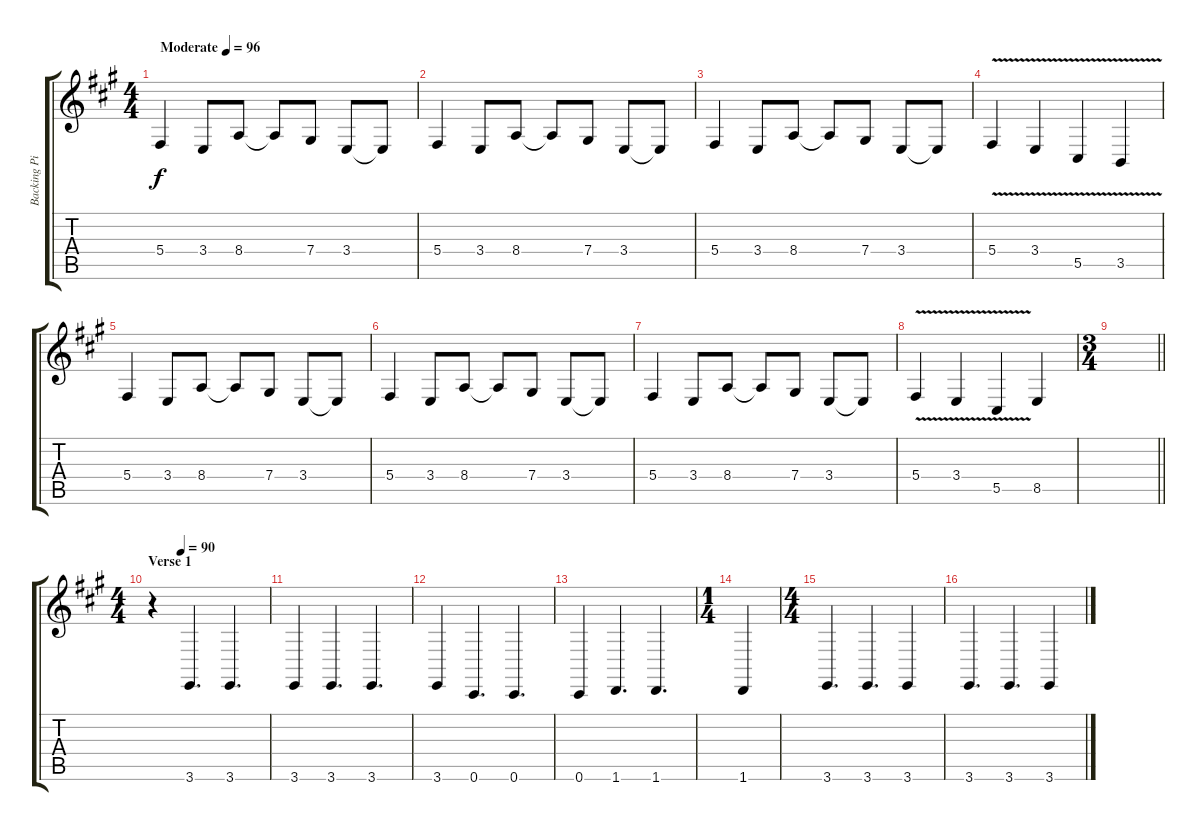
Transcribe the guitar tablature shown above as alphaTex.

\track ("Backing Piano (Added Harmony)" "Backing Pi") {instrument brightacousticpiano}
\staff {score tabs}
\tuning (Eb4 Bb3 Gb3 Db3 Ab2 Db2) {hide}
\ts (4 4)
\tempo (96 "Moderate")
\clef g2
\ks f#minor
5.4.4{dy f instrument brightacousticpiano} 3.4.8 8.4.8 8.4{t}.8 7.4.8 3.4.8 3.4{t}.8 |
5.4.4 3.4.8 8.4.8 8.4{t}.8 7.4.8 3.4.8 3.4{t}.8 |
5.4.4 3.4.8 8.4.8 8.4{t}.8 7.4.8 3.4.8 3.4{t}.8 |
5.4{v}.4 3.4{v}.4 5.5{v}.4 3.5{v}.4 |
5.4.4 3.4.8 8.4.8 8.4{t}.8 7.4.8 3.4.8 3.4{t}.8 |
5.4.4 3.4.8 8.4.8 8.4{t}.8 7.4.8 3.4.8 3.4{t}.8 |
5.4.4 3.4.8 8.4.8 8.4{t}.8 7.4.8 3.4.8 3.4{t}.8 |
5.4{v}.4 3.4{v}.4 5.5{v}.4 8.5.4 |
\ts (3 4)
\barLineRight lightlight
|
\ts (4 4)
\section ("" "Verse 1")
\tempo (90 0.25)
r.4 3.6.4{d} 3.6.4{d} |
3.6.4 3.6.4{d} 3.6.4{d} |
3.6.4 0.6.4{d} 0.6.4{d} |
0.6.4 1.6.4{d} 1.6.4{d} |
\ts (1 4)
1.6.4 |
\ts (4 4)
3.6.4{d} 3.6.4{d} 3.6.4 |
3.6.4{d} 3.6.4{d} 3.6.4
